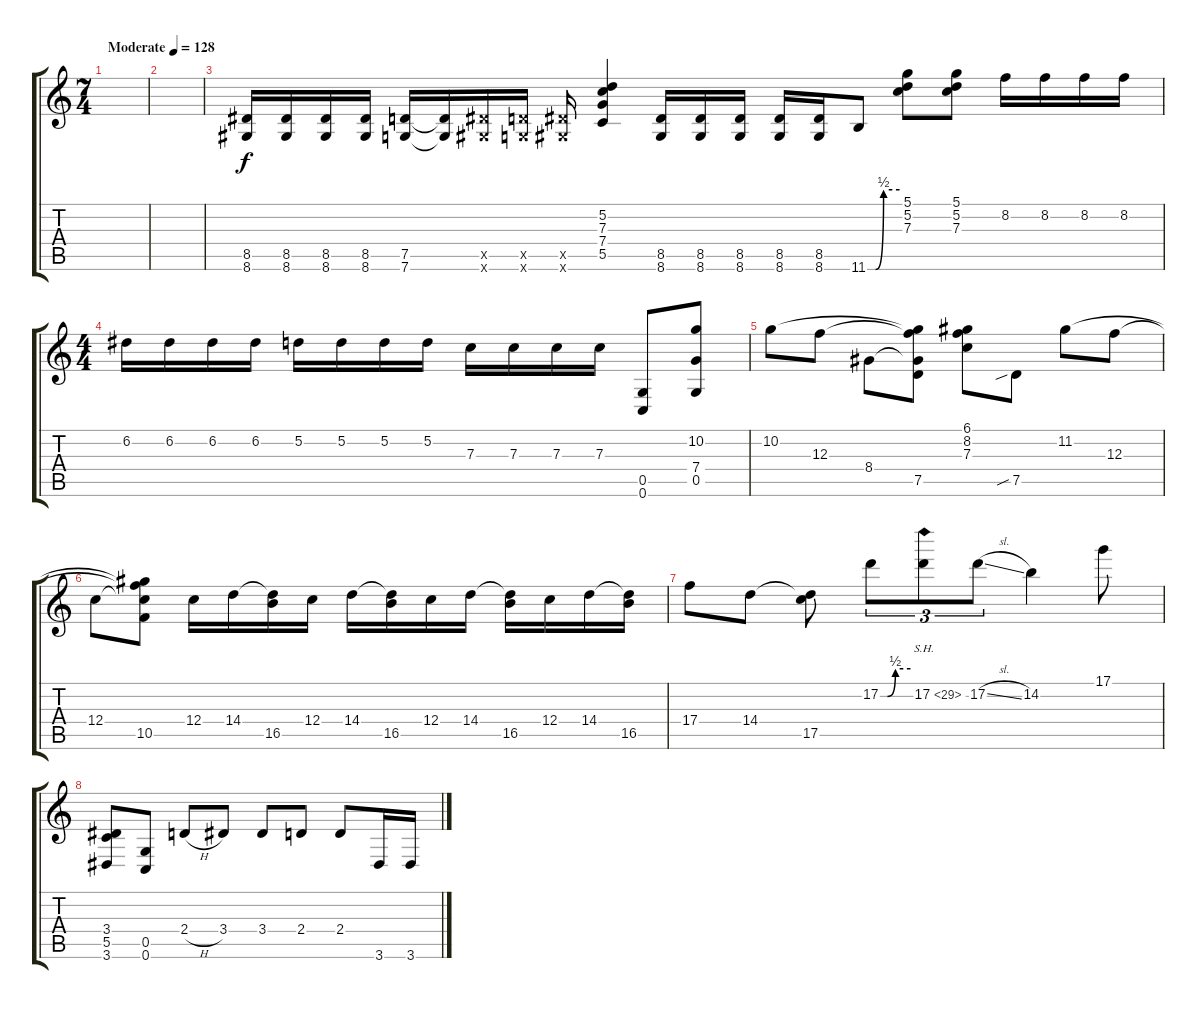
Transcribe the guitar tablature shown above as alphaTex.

\track "" {instrument overdrivenguitar}
\staff {score tabs}
\tuning (D4 A3 F3 C3 G2 C2) {hide}
\ts (7 4)
\tempo (128 "Moderate")
\clef g2
\ks c
|
|
(8.5 8.6).16 (8.5 8.6).16 (8.5 8.6).16 (8.5 8.6).16 (7.5 7.6).16 (7.5{t} 7.6{t}).16 (8.5{x} 8.6{x}).16 (7.5{x} 7.6{x}).16 (8.5{x} 8.6{x}).16 (5.2 7.3 7.4 5.5).4 (8.5 8.6).16 (8.5 8.6).16 (8.5 8.6).16 (8.5 8.6).16 (8.5 8.6).16 11.6{be (custom 0 0 15 0 30 2 60 2)}.8 (5.1 5.2 7.3).8 (5.1 5.2 7.3).8 8.2.16 8.2.16 8.2.16 8.2.16 |
\ts (4 4)
6.2.16{dy f} 6.2.16 6.2.16 6.2.16 5.2.16 5.2.16 5.2.16 5.2.16 7.3.16 7.3.16 7.3.16 7.3.16 (0.5 0.6).8 (10.2 7.4 0.5).8 |
10.2.8 12.3.8 8.4.8 (10.2{t} 12.3{t} 8.4{t} 7.5).8 (6.1 8.2 7.3).8 7.5{sib}.8 11.2.8 12.3.8 |
12.4.8 (11.2{t} 12.3{t} 12.4{t} 10.5).8 12.4.16 14.4.16 (14.4{t} 16.5).16 12.4.16 14.4.16 (14.4{t} 16.5).16 12.4.16 14.4.16 (14.4{t} 16.5).16 12.4.16 14.4.16 (14.4{t} 16.5).16 |
17.4.8 14.4.8 (14.4{t} 17.5).8 17.2{be (custom 0 0 14 0 30 2 60 2)}.8{tu (3 2)} 17.2{sh 12}.8{tu (3 2)} 17.2{sl}.8{tu (3 2)} 14.2.4 17.1.8 |
(3.4 5.5 3.6).8 (0.5 0.6).8 2.4{h}.8 3.4.8 3.4.8 2.4.8 2.4.8 3.6.16 3.6.16
